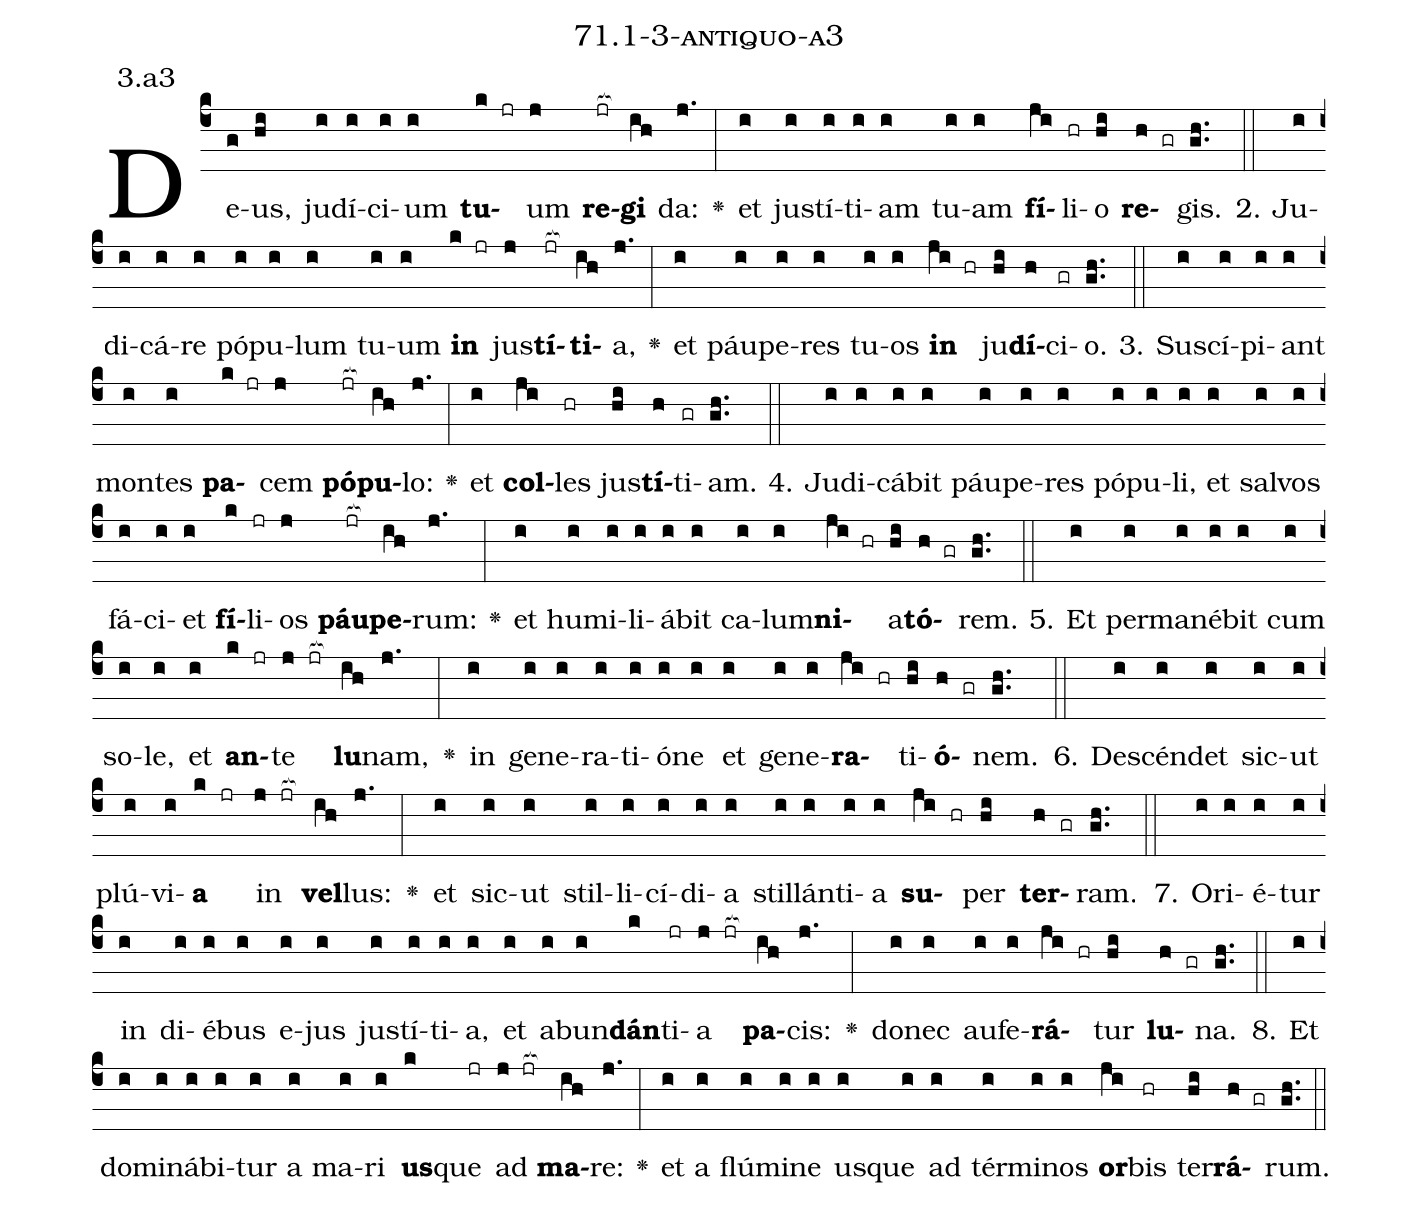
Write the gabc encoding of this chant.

name: 71.1-3-antiquo-a3;
annotation: 3.a3;
%%
(c4)De(g)us,(hi) ju(i)dí(i)ci(i)um(i) <b>tu</b>(k jr)um(j) <b>re</b>(jr[ocb:1{])<b>gi</b>(ih[ocb:0}]) da:(j.) <v>\greheightstar</v>(:) et(i) jus(i)tí(i)ti(i)am(i) tu(i)am(i) <b>fí</b>(ji)li(hr)o(hi) <b>re</b>(h gr)gis.(gh..) (::)
2. Ju(i)di(i)cá(i)re(i) pó(i)pu(i)lum(i) tu(i)um(i) <b>in</b>(k jr) jus(j)<b>tí</b>(jr[ocb:1{])<b>ti</b>(ih[ocb:0}])a,(j.) <v>\greheightstar</v>(:) et(i) páu(i)pe(i)res(i) tu(i)os(i) <b>in</b>(ji hr) ju(hi)<b>dí</b>(h)ci(gr)o.(gh..) (::)
3. Su(i)scí(i)pi(i)ant(i) mon(i)tes(i) <b>pa</b>(k jr)cem(j) <b>pó</b>(jr[ocb:1{])<b>pu</b>(ih[ocb:0}])lo:(j.) <v>\greheightstar</v>(:) et(i) <b>col</b>(ji)les(hr) jus(hi)<b>tí</b>(h)ti(gr)am.(gh..) (::)
4. Ju(i)di(i)cá(i)bit(i) páu(i)pe(i)res(i) pó(i)pu(i)li,(i) et(i) sal(i)vos(i) fá(i)ci(i)et(i) <b>fí</b>(k)li(jr)os(j) <b>páu</b>(jr[ocb:1{])<b>pe</b>(ih[ocb:0}])rum:(j.) <v>\greheightstar</v>(:) et(i) hu(i)mi(i)li(i)á(i)bit(i) ca(i)lum(i)<b>ni</b>(ji hr)a(hi)<b>tó</b>(h gr)rem.(gh..) (::)
5. Et(i) per(i)ma(i)né(i)bit(i) cum(i) so(i)le,(i) et(i) <b>an</b>(k jr)te(j jr[ocb:1{]) <b>lu</b>(ih[ocb:0}])nam,(j.) <v>\greheightstar</v>(:) in(i) ge(i)ne(i)ra(i)ti(i)ó(i)ne(i) et(i) ge(i)ne(i)<b>ra</b>(ji hr)ti(hi)<b>ó</b>(h gr)nem.(gh..) (::)
6. De(i)scén(i)det(i) sic(i)ut(i) plú(i)vi(i)<b>a</b>(k jr) in(j jr[ocb:1{]) <b>vel</b>(ih[ocb:0}])lus:(j.) <v>\greheightstar</v>(:) et(i) sic(i)ut(i) stil(i)li(i)cí(i)di(i)a(i) stil(i)lán(i)ti(i)a(i) <b>su</b>(ji hr)per(hi) <b>ter</b>(h gr)ram.(gh..) (::)
7. O(i)ri(i)é(i)tur(i) in(i) di(i)é(i)bus(i) e(i)jus(i) jus(i)tí(i)ti(i)a,(i) et(i) ab(i)un(i)<b>dán</b>(k)ti(jr)a(j jr[ocb:1{]) <b>pa</b>(ih[ocb:0}])cis:(j.) <v>\greheightstar</v>(:) do(i)nec(i) au(i)fe(i)<b>rá</b>(ji hr)tur(hi) <b>lu</b>(h gr)na.(gh..) (::)
8. Et(i) do(i)mi(i)ná(i)bi(i)tur(i) a(i) ma(i)ri(i) <b>us</b>(k)que(jr) ad(j jr[ocb:1{]) <b>ma</b>(ih[ocb:0}])re:(j.) <v>\greheightstar</v>(:) et(i) a(i) flú(i)mi(i)ne(i) us(i)que(i) ad(i) tér(i)mi(i)nos(i) <b>or</b>(ji)bis(hr) ter(hi)<b>rá</b>(h gr)rum.(gh..) (::)
